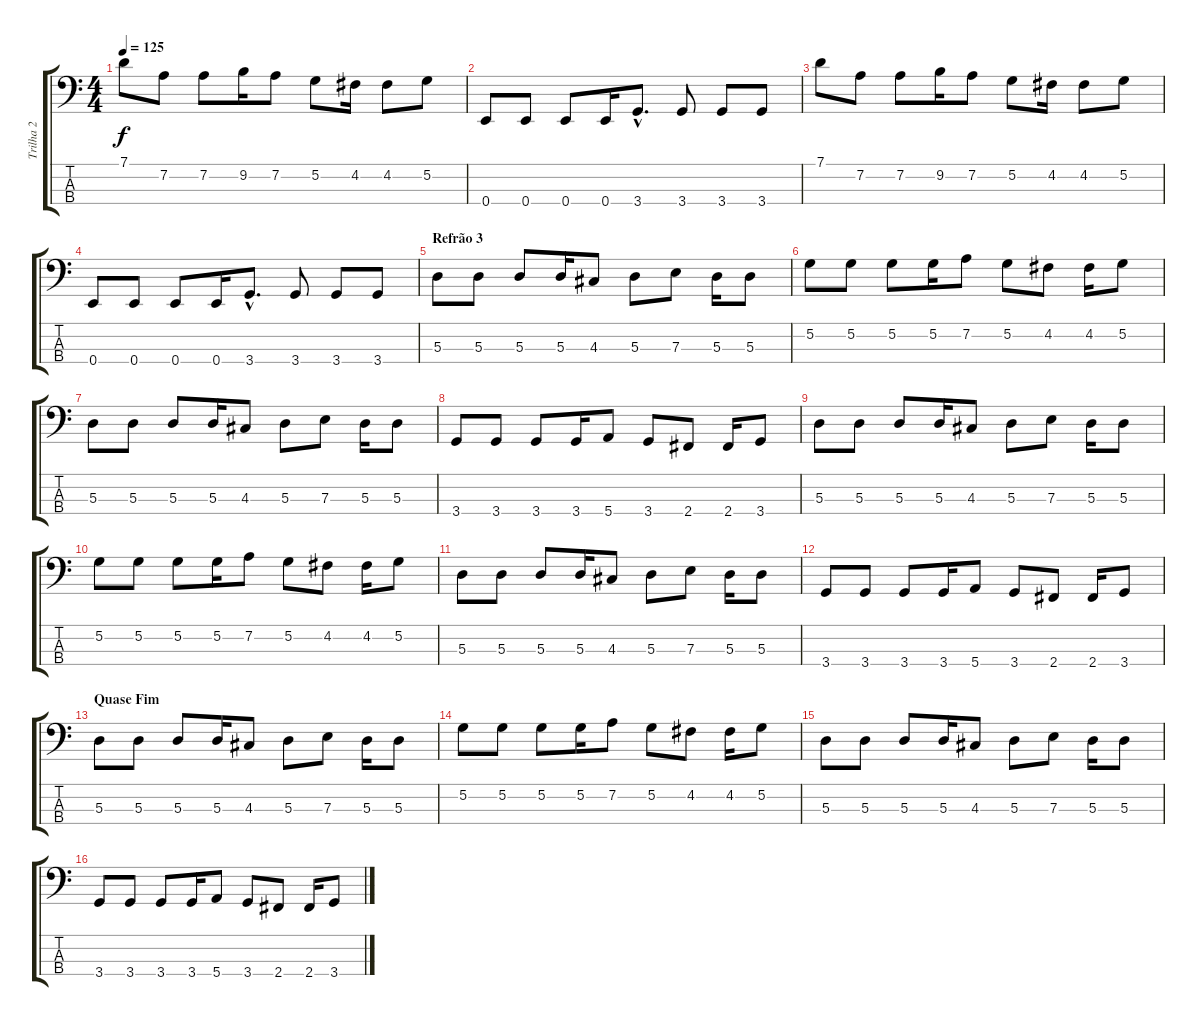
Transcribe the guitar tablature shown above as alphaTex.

\track ("Trilha 2" "Trilha 2") {instrument electricbasspick}
\staff {score tabs}
\tuning (G2 D2 A1 E1) {hide}
\ts (4 4)
\tempo 125
\clef f4
\ks c
7.1.8{dy f} 7.2.8 7.2.8 9.2.16 7.2.8 5.2.8 4.2.16 4.2.8 5.2.8 |
0.4.8 0.4.8 0.4.8 0.4.16 3.4{hac}.8{d} 3.4.8 3.4.8 3.4.8 |
7.1.8 7.2.8 7.2.8 9.2.16 7.2.8 5.2.8 4.2.16 4.2.8 5.2.8 |
0.4.8 0.4.8 0.4.8 0.4.16 3.4{hac}.8{d} 3.4.8 3.4.8 3.4.8 |
\section ("" "Refrão 3")
5.3.8 5.3.8 5.3.8 5.3.16 4.3.8 5.3.8 7.3.8 5.3.16 5.3.8 |
5.2.8 5.2.8 5.2.8 5.2.16 7.2.8 5.2.8 4.2.8 4.2.16 5.2.8 |
5.3.8 5.3.8 5.3.8 5.3.16 4.3.8 5.3.8 7.3.8 5.3.16 5.3.8 |
3.4.8 3.4.8 3.4.8 3.4.16 5.4.8 3.4.8 2.4.8 2.4.16 3.4.8 |
5.3.8 5.3.8 5.3.8 5.3.16 4.3.8 5.3.8 7.3.8 5.3.16 5.3.8 |
5.2.8 5.2.8 5.2.8 5.2.16 7.2.8 5.2.8 4.2.8 4.2.16 5.2.8 |
5.3.8 5.3.8 5.3.8 5.3.16 4.3.8 5.3.8 7.3.8 5.3.16 5.3.8 |
3.4.8 3.4.8 3.4.8 3.4.16 5.4.8 3.4.8 2.4.8 2.4.16 3.4.8 |
\section ("" "Quase Fim")
5.3.8 5.3.8 5.3.8 5.3.16 4.3.8 5.3.8 7.3.8 5.3.16 5.3.8 |
5.2.8 5.2.8 5.2.8 5.2.16 7.2.8 5.2.8 4.2.8 4.2.16 5.2.8 |
5.3.8 5.3.8 5.3.8 5.3.16 4.3.8 5.3.8 7.3.8 5.3.16 5.3.8 |
3.4.8 3.4.8 3.4.8 3.4.16 5.4.8 3.4.8 2.4.8 2.4.16 3.4.8
